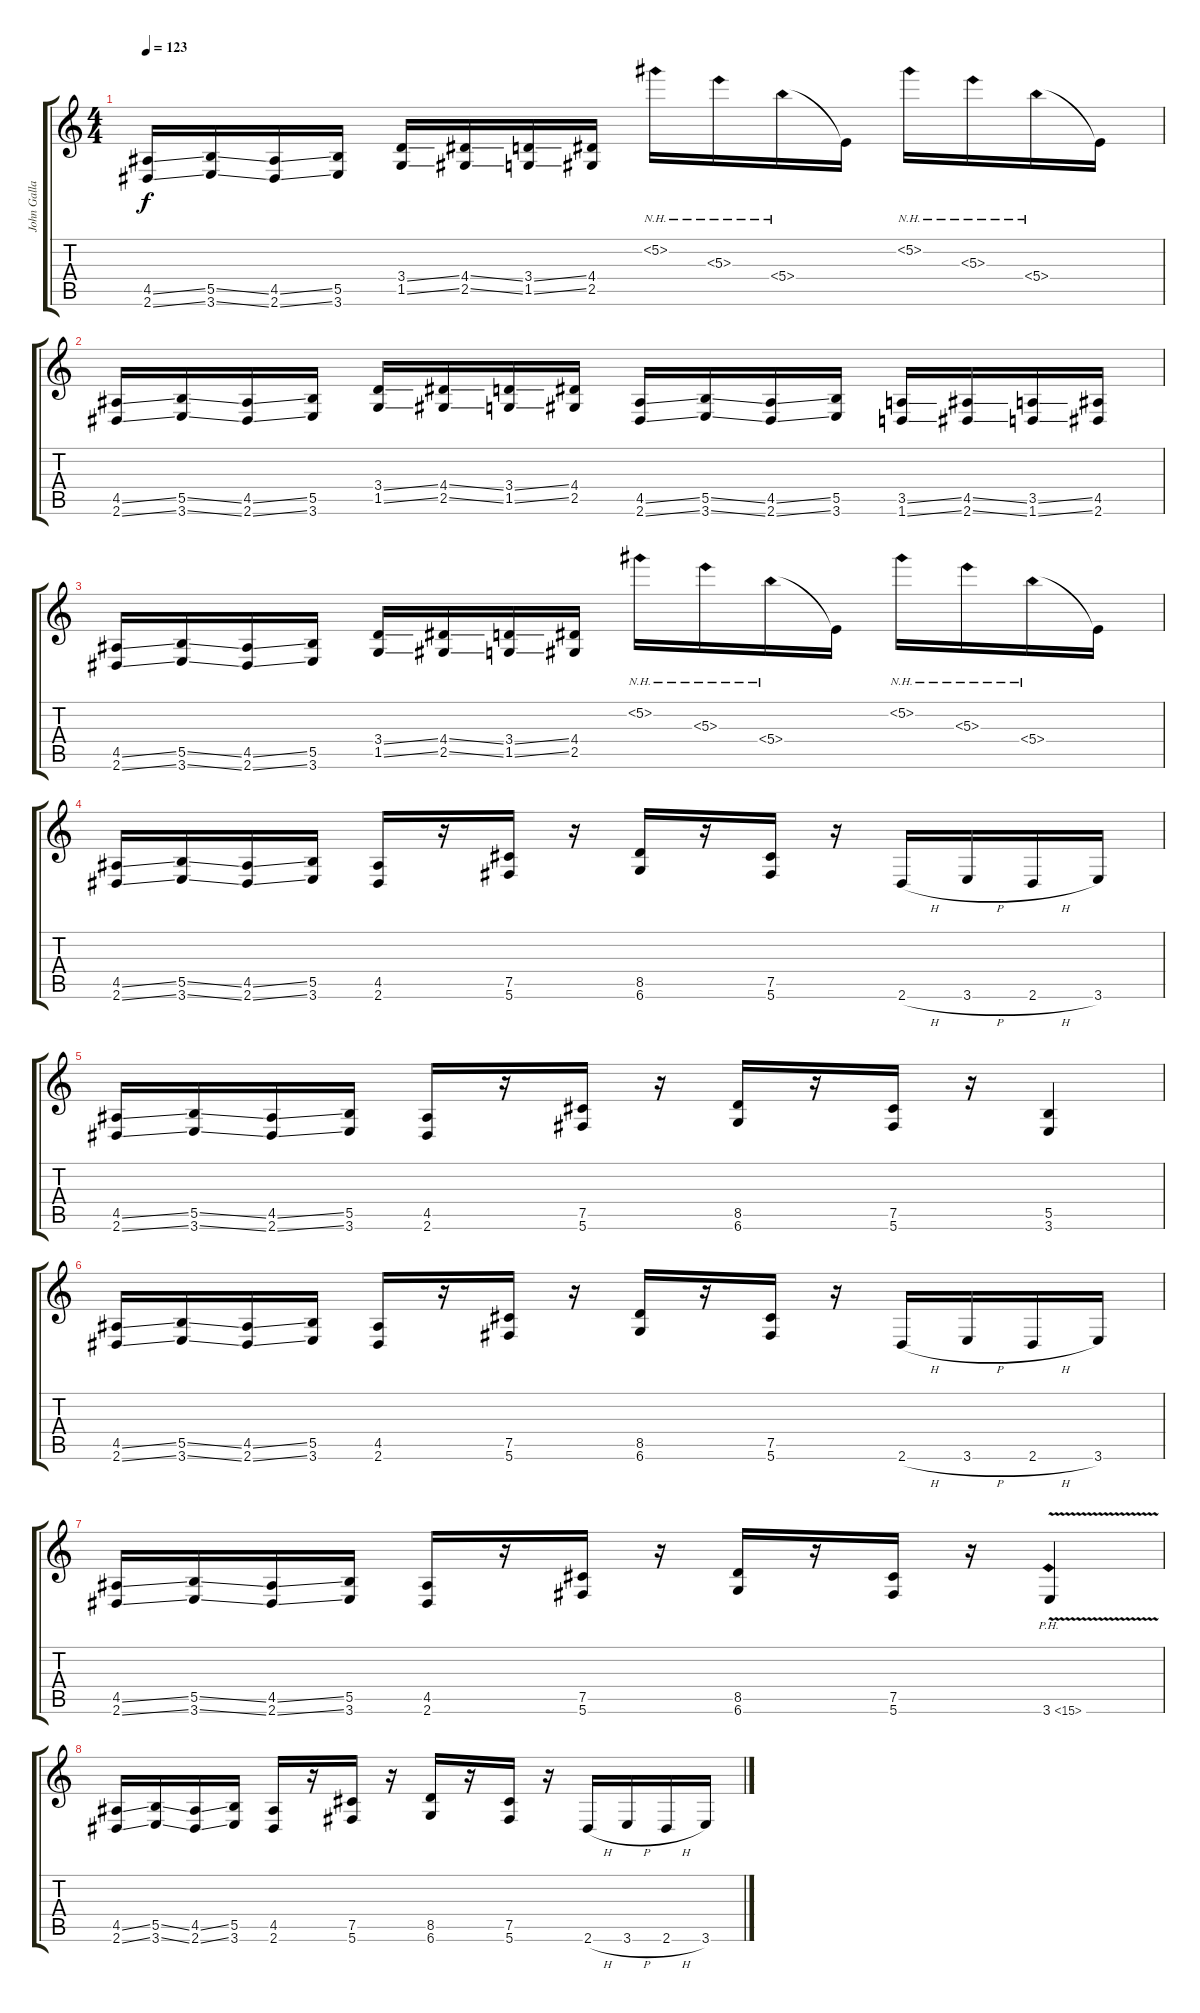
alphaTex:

\track ("John Gallagher" "John Galla") {instrument distortionguitar}
\staff {score tabs}
\tuning (Db4 Ab3 E3 B2 Gb2 Db2) {hide}
\ts (4 4)
\tempo 123
\clef g2
\ks c
(4.5{ss} 2.6{ss}).16{dy f} (5.5{ss} 3.6{ss}).16 (4.5{ss} 2.6{ss}).16 (5.5 3.6).16 (3.4{ss} 1.5{ss}).16 (4.4{ss} 2.5{ss}).16 (3.4{ss} 1.5{ss}).16 (4.4 2.5).16 5.2{nh}.16 5.3{nh}.16 5.4{nh}.16 5.4{t}.16 5.2{nh}.16 5.3{nh}.16 5.4{nh}.16 5.4{t}.16 |
(4.5{ss} 2.6{ss}).16 (5.5{ss} 3.6{ss}).16 (4.5{ss} 2.6{ss}).16 (5.5 3.6).16 (3.4{ss} 1.5{ss}).16 (4.4{ss} 2.5{ss}).16 (3.4{ss} 1.5{ss}).16 (4.4 2.5).16 (4.5{ss} 2.6{ss}).16 (5.5{ss} 3.6{ss}).16 (4.5{ss} 2.6{ss}).16 (5.5 3.6).16 (3.5{ss} 1.6{ss}).16 (4.5{ss} 2.6{ss}).16 (3.5{ss} 1.6{ss}).16 (4.5 2.6).16 |
(4.5{ss} 2.6{ss}).16 (5.5{ss} 3.6{ss}).16 (4.5{ss} 2.6{ss}).16 (5.5 3.6).16 (3.4{ss} 1.5{ss}).16 (4.4{ss} 2.5{ss}).16 (3.4{ss} 1.5{ss}).16 (4.4 2.5).16 5.2{nh}.16 5.3{nh}.16 5.4{nh}.16 5.4{t}.16 5.2{nh}.16 5.3{nh}.16 5.4{nh}.16 5.4{t}.16 |
(4.5{ss} 2.6{ss}).16 (5.5{ss} 3.6{ss}).16 (4.5{ss} 2.6{ss}).16 (5.5 3.6).16 (4.5 2.6).16 r.16 (7.5 5.6).16 r.16 (8.5 6.6).16 r.16 (7.5 5.6).16 r.16 2.6{h}.16 3.6{h}.16 2.6{h}.16 3.6.16 |
(4.5{ss} 2.6{ss}).16 (5.5{ss} 3.6{ss}).16 (4.5{ss} 2.6{ss}).16 (5.5 3.6).16 (4.5 2.6).16 r.16 (7.5 5.6).16 r.16 (8.5 6.6).16 r.16 (7.5 5.6).16 r.16 (5.5 3.6).4 |
(4.5{ss} 2.6{ss}).16 (5.5{ss} 3.6{ss}).16 (4.5{ss} 2.6{ss}).16 (5.5 3.6).16 (4.5 2.6).16 r.16 (7.5 5.6).16 r.16 (8.5 6.6).16 r.16 (7.5 5.6).16 r.16 2.6{h}.16 3.6{h}.16 2.6{h}.16 3.6.16 |
(4.5{ss} 2.6{ss}).16 (5.5{ss} 3.6{ss}).16 (4.5{ss} 2.6{ss}).16 (5.5 3.6).16 (4.5 2.6).16 r.16 (7.5 5.6).16 r.16 (8.5 6.6).16 r.16 (7.5 5.6).16 r.16 3.6{ph 12 v}.4 |
(4.5{ss} 2.6{ss}).16 (5.5{ss} 3.6{ss}).16 (4.5{ss} 2.6{ss}).16 (5.5 3.6).16 (4.5 2.6).16 r.16 (7.5 5.6).16 r.16 (8.5 6.6).16 r.16 (7.5 5.6).16 r.16 2.6{h}.16 3.6{h}.16 2.6{h}.16 3.6.16
